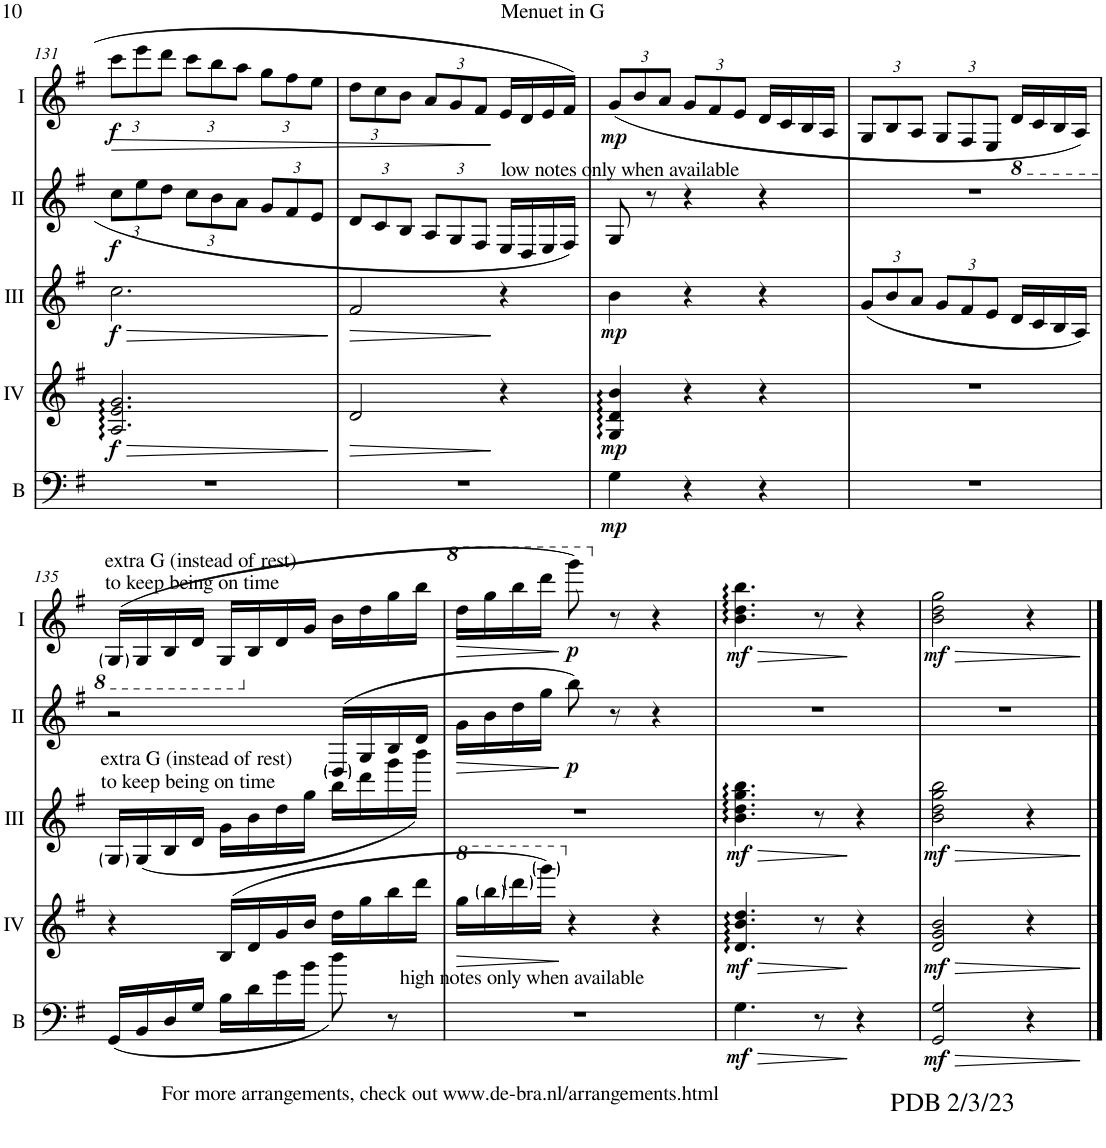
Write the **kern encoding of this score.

**kern	**dynam	**kern	**dynam	**kern	**dynam	**kern	**dynam	**kern	**dynam
*part5	*part5	*part4	*part4	*part3	*part3	*part2	*part2	*part1	*part1
*staff5	*staff5	*staff4	*staff4	*staff3	*staff3	*staff2	*staff2	*staff1	*staff1
*I"Bass	*	*I"Acc. 4	*	*I"Acc. 3	*	*I"Acc. 2	*	*I"Acc. 1	*
*I'B	*	*	*	*	*	*	*	*	*
!!LO:PB:g=z
*clefF4	*	*clefG2	*	*clefG2	*	*clefG2	*	*clefG2	*
*Trd7c12	*	*Trd7c12	*	*Trd7c12	*	*	*	*	*
*k[f#]	*	*k[f#]	*	*k[f#]	*	*k[f#]	*	*k[f#]	*
*M3/4	*	*M3/4	*	*M3/4	*	*M3/4	*	*M3/4	*
=131	=131	=131	=131	=131	=131	=131	=131	=131	=131
!	!	!	!LO:HP:b	!	!LO:HP:b	!	!	!	!
*	*	*	*	*	*	*Xbrackettup	*	*Xbrackettup	*
!	!	!	!LO:DY:n=1:b	!	!LO:DY:n=1:b	!	!LO:DY:b	!	!LO:DY:b
2.r	.	2.A/ 2.e/ 2.g/	> f	2.cc\	> f	12ccc\L	f	12ccc\L	f
!	!	!	!	!	!	!	!	!	!LO:HP:b
.	.	.	.	.	.	12eee\	.	12eee\	>
.	.	.	.	.	.	12ddd\J	.	12ddd\J	.
.	.	.	.	.	.	12ccc\L	.	12ccc\L	.
.	.	.	.	.	.	12bb\	.	12bb\	.
.	.	.	.	.	.	12aa\J	.	12aa\J	.
.	.	.	.	.	.	12gg/L	.	12gg\L	.
.	.	.	.	.	.	12ff#/	.	12ff#\	.
.	.	.	.	.	.	12ee/J	.	12ee\J	.
.	.	.	]	.	]	.	.	.	.
=132	=132	=132	=132	=132	=132	=132	=132	=132	=132
!	!	!	!LO:HP:b	!	!LO:HP:b	!	!	!	!
2.r	.	2d/	>	2f#/	>	12dd/L	.	12dd\L	.
.	.	.	.	.	.	12cc/	.	12cc\	.
.	.	.	.	.	.	12b/J	.	12b\J	.
.	.	.	.	.	.	12a/L	.	12a/L	.
.	.	.	.	.	.	12g/	.	12g/	.
.	.	.	.	.	.	12f#/J	.	12f#/J	.
!	!	!	!	!	!	!LO:TX:a:t=low notes only when available	!	!	!
.	.	4r	]	4r	]	16e/LL	.	16e/LL	]
.	.	.	.	.	.	16d/	.	16d/	.
.	.	.	.	.	.	16e/	.	16e/	.
.	.	.	.	.	.	16f#/JJ	.	16f#/JJ	.
=133	=133	=133	=133	=133	=133	=133	=133	=133	=133
!	!LO:DY:b	!	!LO:DY:b	!	!LO:DY:b	!	!	!	!LO:DY:b
4G\	mp	4G/ 4d/ 4b/	mp	4b\	mp	8g/	.	(<12g/L	mp
.	.	.	.	.	.	.	.	12b/	.
.	.	.	.	.	.	8r	.	.	.
.	.	.	.	.	.	.	.	12a/J	.
4r	.	4r	.	4r	.	4r	.	12g/L	.
.	.	.	.	.	.	.	.	12f#/	.
.	.	.	.	.	.	.	.	12e/J	.
4r	.	4r	.	4r	.	4r	.	16d/LL	.
.	.	.	.	.	.	.	.	16c/	.
.	.	.	.	.	.	.	.	16B/	.
.	.	.	.	.	.	.	.	16A/JJ	.
=134	=134	=134	=134	=134	=134	=134	=134	=134	=134
*	*	*	*	*Xbrackettup	*	*	*	*	*
2.r	.	2.r	.	(12g/L	.	2.r	.	12G/L	.
.	.	.	.	12b/	.	.	.	12B/	.
.	.	.	.	12a/J	.	.	.	12A/J	.
.	.	.	.	12g/L	.	.	.	12G/L	.
.	.	.	.	12f#/	.	.	.	12F#/	.
.	.	.	.	12e/J	.	.	.	12E/J	.
*	*	*	*	*	*	*	*	*8ba	*
.	.	.	.	16d/LL	.	.	.	16D/LL	.
.	.	.	.	16c/	.	.	.	16C/	.
.	.	.	.	16B/	.	.	.	16BB/	.
.	.	.	.	16A/JJ)	.	.	.	16AA/JJ)	.
!!LO:LB:g=z
=135	=135	=135	=135	=135	=135	=135	=135	=135	=135
!	!	!	!	!	!	!	!	!LO:TX:a:t=extra G (instead of rest)	!
!	!	!	!	!	!	!	!	!LO:TX:a:t=to keep being on time	!
!	!	!	!	!LO:TX:a:t=extra G (instead of rest)	!	!	!	!	!
!	!	!	!	!LO:TX:a:t=to keep being on time	!	!	!	!	!
(<16GG/LL	.	4r	.	16G/LL	.	2r	.	(16GG/LL	.
16BB/	.	.	.	(<16G/	.	.	.	16GG/	.
16D/	.	.	.	16B/	.	.	.	16BB/	.
16G/JJ	.	.	.	16d/JJ	.	.	.	16D/JJ	.
16B\LL	.	(16B/LL	.	16g\LL	.	.	.	16GG/LL	.
*	*	*	*	*	*	*	*	*X8ba	*
16d\	.	16d/	.	16b\	.	.	.	16B/	.
16g\	.	16g/	.	16dd\	.	.	.	16d/	.
16b\JJ	.	16b/JJ	.	16gg\JJ	.	.	.	16g/JJ	.
8dd\)	.	16dd\LL	.	16bb\LL	.	(>16d/LL	.	16b\LL	.
.	.	16gg\	.	16ddd\	.	16g/	.	16dd\	.
8r	.	16bb\	.	16ggg\	.	16b/	.	16gg\	.
.	.	16ddd\JJ	.	16bbb\JJ)	.	16dd/JJ	.	16bb\JJ	.
=136	=136	=136	=136	=136	=136	=136	=136	=136	=136
!	!	!LO:TX:b:t=high notes only when available	!	!	!	!	!	!	!
!	!	!	!LO:HP:b	!	!	!	!LO:HP:b	!	!LO:HP:b
2.r	.	16ggg\LL	>	2.r	.	16gg\LL	>	16ddd\LL	>
*	*	*8va	*	*	*	*	*	*	*
*	*	*	*	*	*	*	*	*8va	*
.	.	16bbb\	.	.	.	16bb\	.	16ggg\	.
.	.	16dddd\	.	.	.	16ddd\	.	16bbb\	.
.	.	16gggg\JJ)	.	.	.	16ggg\JJ	.	16dddd\JJ	.
*	*	*X8va	*	*	*	*	*	*	*
!	!	!	!	!	!	!	!LO:DY:n=1:b	!	!LO:DY:n=1:b
.	.	4r	]	.	.	8bbb\)	] p	8gggg\)	] p
*	*	*	*	*	*	*	*	*X8va	*
.	.	.	.	.	.	8r	.	8r	.
.	.	4r	.	.	.	4r	.	4r	.
=137	=137	=137	=137	=137	=137	=137	=137	=137	=137
!	!LO:HP:b	!	!LO:HP:b	!	!LO:HP:b	!	!	!	!LO:HP:b
!	!LO:DY:n=1:b	!	!LO:DY:n=1:b	!	!LO:DY:n=1:b	!	!	!	!LO:DY:n=1:b
4.G\	> mf	4.d/ 4.b/ 4.dd/	> mf	4.b\ 4.dd\ 4.gg\ 4.bb\	> mf	2.r	.	4.b\ 4.dd\ 4.bb\	> mf
8r	.	8r	.	8r	.	.	.	8r	.
4r	]	4r	]	4r	]	.	.	4r	]
=138	=138	=138	=138	=138	=138	=138	=138	=138	=138
!	!	!	!	!	!	!	!	!LO:TX:b:t=PDB 2/3/23	!
!	!	!	!	!	!	!	!	!LO:TX:b:t=For more arrangements, check out www.de-bra.nl/arrangements.html	!
!	!LO:HP:b	!	!LO:HP:b	!	!LO:HP:b	!	!	!	!LO:HP:b
!	!LO:DY:n=1:b	!	!LO:DY:n=1:b	!	!LO:DY:n=1:b	!	!	!	!LO:DY:n=1:b
2GG/ 2G/	> mf	2d/ 2g/ 2b/	> mf	2b\ 2dd\ 2gg\ 2bb\	> mf	2.r	.	2b\ 2dd\ 2gg\	> mf
4r	.	4r	.	4r	.	.	.	4r	.
.	]	.	]	.	]	.	.	.	]
==	==	==	==	==	==	==	==	==	==
*-	*-	*-	*-	*-	*-	*-	*-	*-	*-
